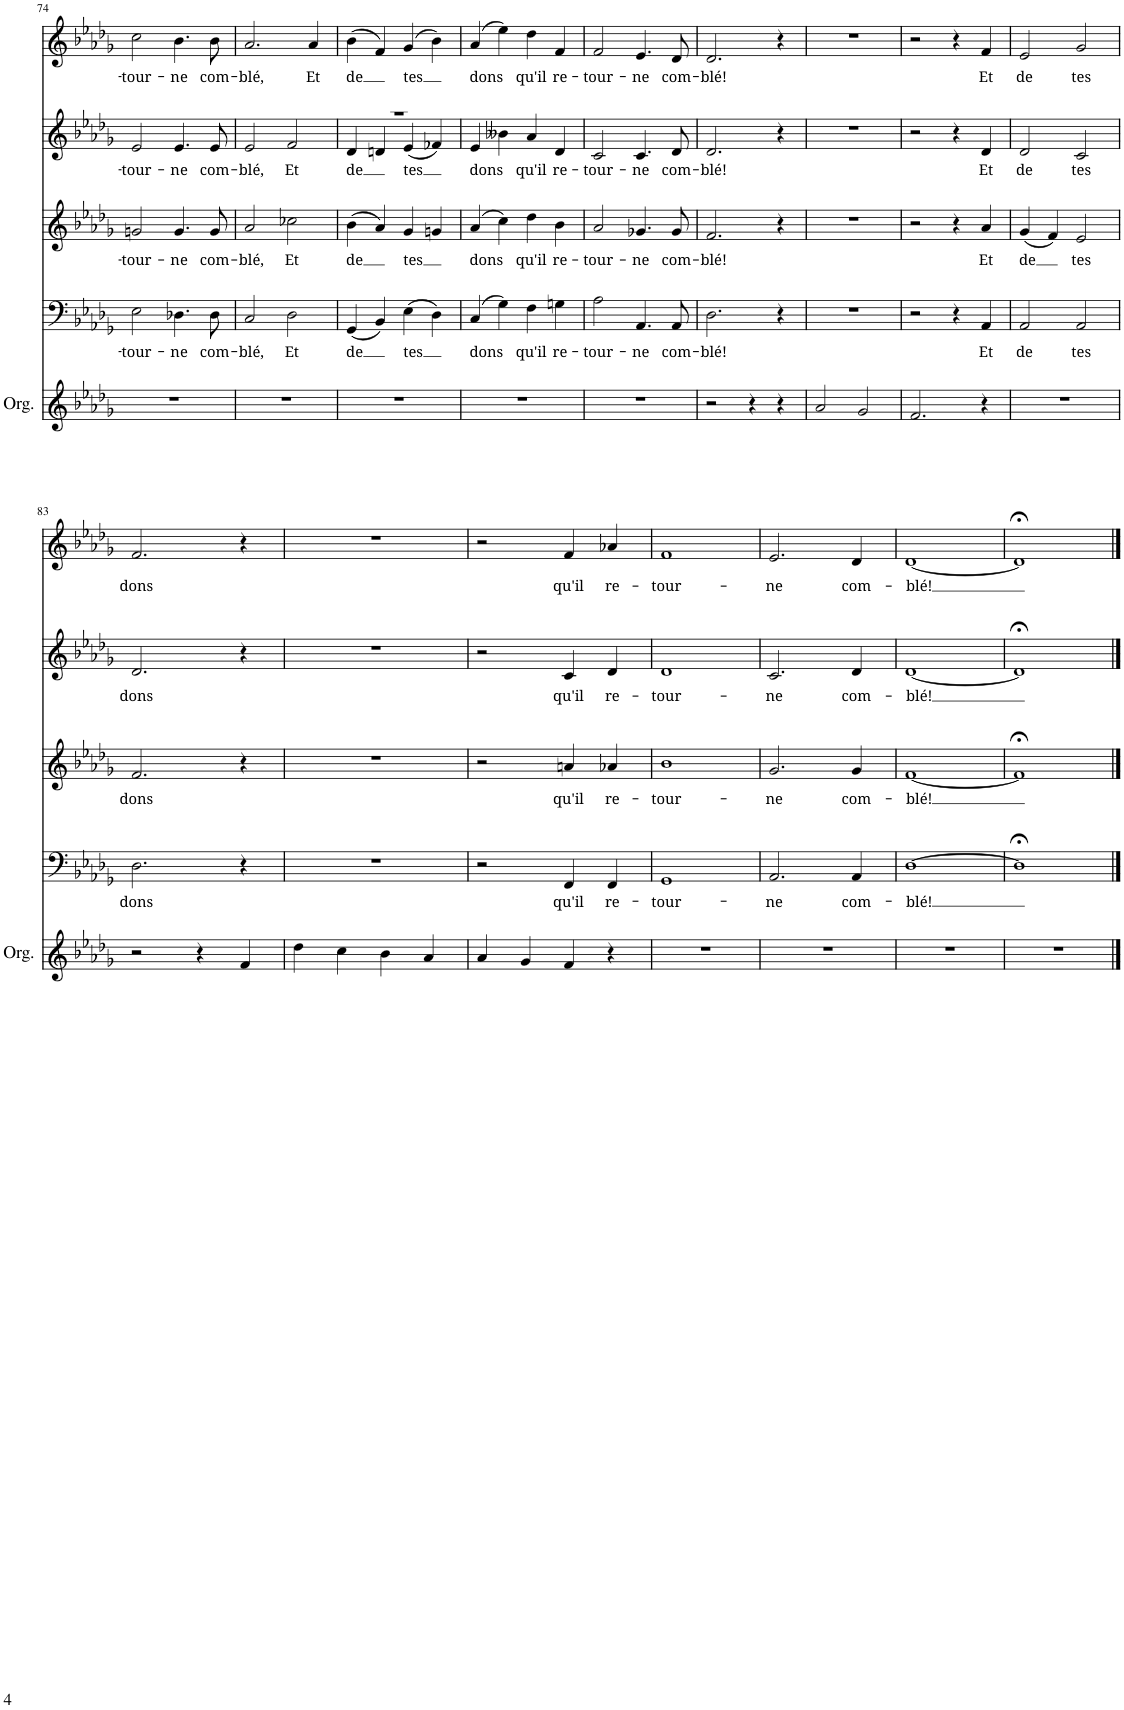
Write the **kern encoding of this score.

**kern	**kern	**text	**kern	**text	**kern	**text	**kern	**text
*part5	*part4	*part4	*part3	*part3	*part2	*part2	*part1	*part1
*staff5	*staff4	*staff4	*staff3	*staff3	*staff2	*staff2	*staff1	*staff1
*I"Orgue	*	*	*I"Tenor	*	*I"Alto	*	*I"Soprano	*
*I'Org.	*	*	*	*	*	*	*	*
!!LO:PB:g=z
*clefG2	*clefF4	*	*clefG2	*	*clefG2	*	*clefG2	*
*k[b-e-a-d-g-]	*k[b-e-a-d-g-]	*	*k[b-e-a-d-g-]	*	*k[b-e-a-d-g-]	*	*k[b-e-a-d-g-]	*
*M4/4	*M4/4	*	*M4/4	*	*M4/4	*	*M4/4	*
*met(c)	*met(c)	*	*met(c)	*	*met(c)	*	*met(c)	*
=74	=74	=74	=74	=74	=74	=74	=74	=74
!	!	!LO:LY:b	!	!LO:LY:b	!	!LO:LY:b	!	!LO:LY:b
1r	2E-\	-tour-	2gn/	-tour-	2e-/	-tour-	2cc\	-tour-
!	!	!LO:LY:b	!	!LO:LY:b	!	!LO:LY:b	!	!LO:LY:b
.	4.D-X\	-ne	4.g/	-ne	4.e-/	-ne	4.b-\	-ne
!	!	!LO:LY:b	!	!LO:LY:b	!	!LO:LY:b	!	!LO:LY:b
.	8D-\	com-	8g/	com-	8e-/	com-	8b-\	com-
=75	=75	=75	=75	=75	=75	=75	=75	=75
!	!	!LO:LY:b	!	!LO:LY:b	!	!LO:LY:b	!	!LO:LY:b
1r	2C/	-blé,	2a-/	-blé,	2e-/	-blé,	2.a-/	-blé,
!	!	!LO:LY:b	!	!LO:LY:b	!	!LO:LY:b	!	!
.	2D-\	Et	2cc-X\	Et	2f/	Et	.	.
!	!	!	!	!	!	!	!	!LO:LY:b
.	.	.	.	.	.	.	4a-/	Et
=76	=76	=76	=76	=76	=76	=76	=76	=76
!	!	!LO:LY:b	!	!LO:LY:b	!	!LO:LY:b	!	!LO:LY:b
*	*	*	*	*	*^	*	*	*
1r	(<4GG-/	de	(>4b-\	de	1r	4d-/	de	(4b-\	de
.	4BB-/)	.	4a-/)	.	.	4dn/	.	4f/)	.
!	!	!LO:LY:b	!	!LO:LY:b	!	!	!LO:LY:b	!	!LO:LY:b
.	(>4E-\	tes	4g-/	tes	.	(<4e-/	tes	(4g-/	tes
.	4D-\)	.	4gn/	.	.	4f-X/)	.	4b-\)	.
=77	=77	=77	=77	=77	=77	=77	=77	=77	=77
!	!	!LO:LY:b	!	!LO:LY:b	!	!	!LO:LY:b	!	!LO:LY:b
*	*	*	*	*	*v	*v	*	*	*
1r	(>4C/	dons	(>4a-/	dons	4e-/	dons	(>4a-/	dons
.	4G-\)	.	4cc\)	.	4b--X\	.	4ee-\)	.
!	!	!LO:LY:b	!	!LO:LY:b	!	!LO:LY:b	!	!LO:LY:b
.	4F\	qu'il	4dd-\	qu'il	4a-/	qu'il	4dd-\	qu'il
!	!	!LO:LY:b	!	!LO:LY:b	!	!LO:LY:b	!	!LO:LY:b
.	4Gn\	re-	4b-\	re-	4d-/	re-	4f/	re-
=78	=78	=78	=78	=78	=78	=78	=78	=78
!	!	!LO:LY:b	!	!LO:LY:b	!	!LO:LY:b	!	!LO:LY:b
1r	2A-\	-tour-	2a-/	-tour-	2c/	-tour-	2f/	-tour-
!	!	!LO:LY:b	!	!LO:LY:b	!	!LO:LY:b	!	!LO:LY:b
.	4.AA-/	-ne	4.g-X/	-ne	4.c/	-ne	4.e-/	-ne
!	!	!LO:LY:b	!	!LO:LY:b	!	!LO:LY:b	!	!LO:LY:b
.	8AA-/	com-	8g-/	com-	8d-/	com-	8d-/	com-
=79	=79	=79	=79	=79	=79	=79	=79	=79
!	!	!LO:LY:b	!	!LO:LY:b	!	!LO:LY:b	!	!LO:LY:b
2r	2.D-\	-blé!	2.f/	-blé!	2.d-/	-blé!	2.d-/	-blé!
4r	.	.	.	.	.	.	.	.
4r	4r	.	4r	.	4r	.	4r	.
=80	=80	=80	=80	=80	=80	=80	=80	=80
2a-/	1r	.	1r	.	1r	.	1r	.
2g-/	.	.	.	.	.	.	.	.
=81	=81	=81	=81	=81	=81	=81	=81	=81
2.f/	2r	.	2r	.	2r	.	2r	.
.	4r	.	4r	.	4r	.	4r	.
!	!	!LO:LY:b	!	!LO:LY:b	!	!LO:LY:b	!	!LO:LY:b
4r	4AA-/	Et	4a-/	Et	4d-/	Et	4f/	Et
=82	=82	=82	=82	=82	=82	=82	=82	=82
!	!	!LO:LY:b	!	!LO:LY:b	!	!LO:LY:b	!	!LO:LY:b
1r	2AA-/	de	(<4g-/	de	2d-/	de	2e-/	de
.	.	.	4f/)	.	.	.	.	.
!	!	!LO:LY:b	!	!LO:LY:b	!	!LO:LY:b	!	!LO:LY:b
.	2AA-/	tes	2e-/	tes	2c/	tes	2g-/	tes
!!LO:LB:g=z
=83	=83	=83	=83	=83	=83	=83	=83	=83
!	!	!LO:LY:b	!	!LO:LY:b	!	!LO:LY:b	!	!LO:LY:b
2r	2.D-\	dons	2.f/	dons	2.d-/	dons	2.f/	dons
4r	.	.	.	.	.	.	.	.
4f/	4r	.	4r	.	4r	.	4r	.
=84	=84	=84	=84	=84	=84	=84	=84	=84
4dd-\	1r	.	1r	.	1r	.	1r	.
4cc\	.	.	.	.	.	.	.	.
4b-\	.	.	.	.	.	.	.	.
4a-/	.	.	.	.	.	.	.	.
=85	=85	=85	=85	=85	=85	=85	=85	=85
4a-/	2r	.	2r	.	2r	.	2r	.
4g-/	.	.	.	.	.	.	.	.
!	!	!LO:LY:b	!	!LO:LY:b	!	!LO:LY:b	!	!LO:LY:b
4f/	4FF/	qu'il	4an/	qu'il	4c/	qu'il	4f/	qu'il
!	!	!LO:LY:b	!	!LO:LY:b	!	!LO:LY:b	!	!LO:LY:b
4r	4FF/	re-	4a-X/	re-	4d-/	re-	4a-X/	re-
=86	=86	=86	=86	=86	=86	=86	=86	=86
!	!	!LO:LY:b	!	!LO:LY:b	!	!LO:LY:b	!	!LO:LY:b
1r	1GG-	-tour-	1b-	-tour-	1d-	-tour-	1f	-tour-
=87	=87	=87	=87	=87	=87	=87	=87	=87
!	!	!LO:LY:b	!	!LO:LY:b	!	!LO:LY:b	!	!LO:LY:b
1r	2.AA-/	-ne	2.g-/	-ne	2.c/	-ne	2.e-/	-ne
!	!	!LO:LY:b	!	!LO:LY:b	!	!LO:LY:b	!	!LO:LY:b
.	4AA-/	com-	4g-/	com-	4d-/	com-	4d-/	com-
=88	=88	=88	=88	=88	=88	=88	=88	=88
!	!	!LO:LY:b	!	!LO:LY:b	!	!LO:LY:b	!	!LO:LY:b
1r	[>1D-	-blé!	[1f	-blé!	[<1d-	-blé!	[<1d-	-blé!
=89	=89	=89	=89	=89	=89	=89	=89	=89
1r	1D-;<]	.	1f;<]	.	1d-;<]	.	1d-;<]	.
==	==	==	==	==	==	==	==	==
*-	*-	*-	*-	*-	*-	*-	*-	*-
